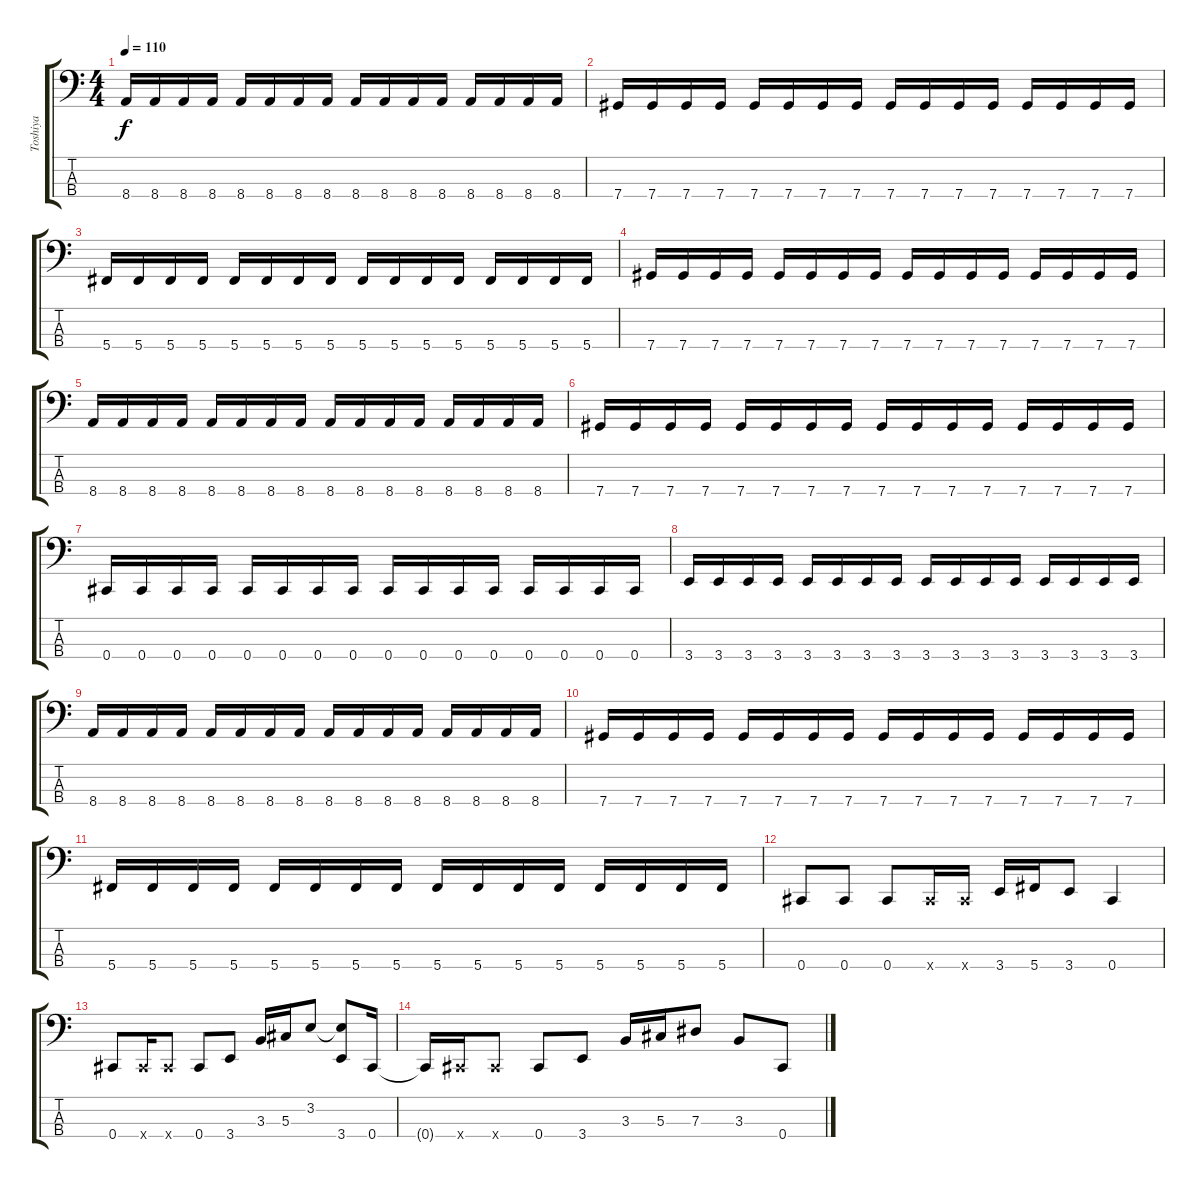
\track ("Toshiya" "Toshiya") {instrument electricbasspick}
\staff {score tabs}
\tuning (Gb2 Db2 Ab1 Db1) {hide}
\ts (4 4)
\tempo 110
\clef f4
\ks c
8.4.16{dy f} 8.4.16 8.4.16 8.4.16 8.4.16 8.4.16 8.4.16 8.4.16 8.4.16 8.4.16 8.4.16 8.4.16 8.4.16 8.4.16 8.4.16 8.4.16 |
7.4.16 7.4.16 7.4.16 7.4.16 7.4.16 7.4.16 7.4.16 7.4.16 7.4.16 7.4.16 7.4.16 7.4.16 7.4.16 7.4.16 7.4.16 7.4.16 |
5.4.16 5.4.16 5.4.16 5.4.16 5.4.16 5.4.16 5.4.16 5.4.16 5.4.16 5.4.16 5.4.16 5.4.16 5.4.16 5.4.16 5.4.16 5.4.16 |
7.4.16 7.4.16 7.4.16 7.4.16 7.4.16 7.4.16 7.4.16 7.4.16 7.4.16 7.4.16 7.4.16 7.4.16 7.4.16 7.4.16 7.4.16 7.4.16 |
8.4.16 8.4.16 8.4.16 8.4.16 8.4.16 8.4.16 8.4.16 8.4.16 8.4.16 8.4.16 8.4.16 8.4.16 8.4.16 8.4.16 8.4.16 8.4.16 |
7.4.16 7.4.16 7.4.16 7.4.16 7.4.16 7.4.16 7.4.16 7.4.16 7.4.16 7.4.16 7.4.16 7.4.16 7.4.16 7.4.16 7.4.16 7.4.16 |
0.4.16 0.4.16 0.4.16 0.4.16 0.4.16 0.4.16 0.4.16 0.4.16 0.4.16 0.4.16 0.4.16 0.4.16 0.4.16 0.4.16 0.4.16 0.4.16 |
3.4.16 3.4.16 3.4.16 3.4.16 3.4.16 3.4.16 3.4.16 3.4.16 3.4.16 3.4.16 3.4.16 3.4.16 3.4.16 3.4.16 3.4.16 3.4.16 |
8.4.16 8.4.16 8.4.16 8.4.16 8.4.16 8.4.16 8.4.16 8.4.16 8.4.16 8.4.16 8.4.16 8.4.16 8.4.16 8.4.16 8.4.16 8.4.16 |
7.4.16 7.4.16 7.4.16 7.4.16 7.4.16 7.4.16 7.4.16 7.4.16 7.4.16 7.4.16 7.4.16 7.4.16 7.4.16 7.4.16 7.4.16 7.4.16 |
5.4.16 5.4.16 5.4.16 5.4.16 5.4.16 5.4.16 5.4.16 5.4.16 5.4.16 5.4.16 5.4.16 5.4.16 5.4.16 5.4.16 5.4.16 5.4.16 |
0.4.8 0.4.8 0.4.8 0.4{x}.16 0.4{x}.16 3.4.16 5.4.16 3.4.8 0.4.4 |
0.4.8 0.4{x}.16 0.4{x}.8 0.4.8 3.4.8 3.3.16 5.3.16 3.2.8 (3.2{t} 3.4).8 0.4.16 |
0.4{t}.16 0.4{x}.16 0.4{x}.8 0.4.8 3.4.8 3.3.16 5.3.16 7.3.8 3.3.8 0.4.8
